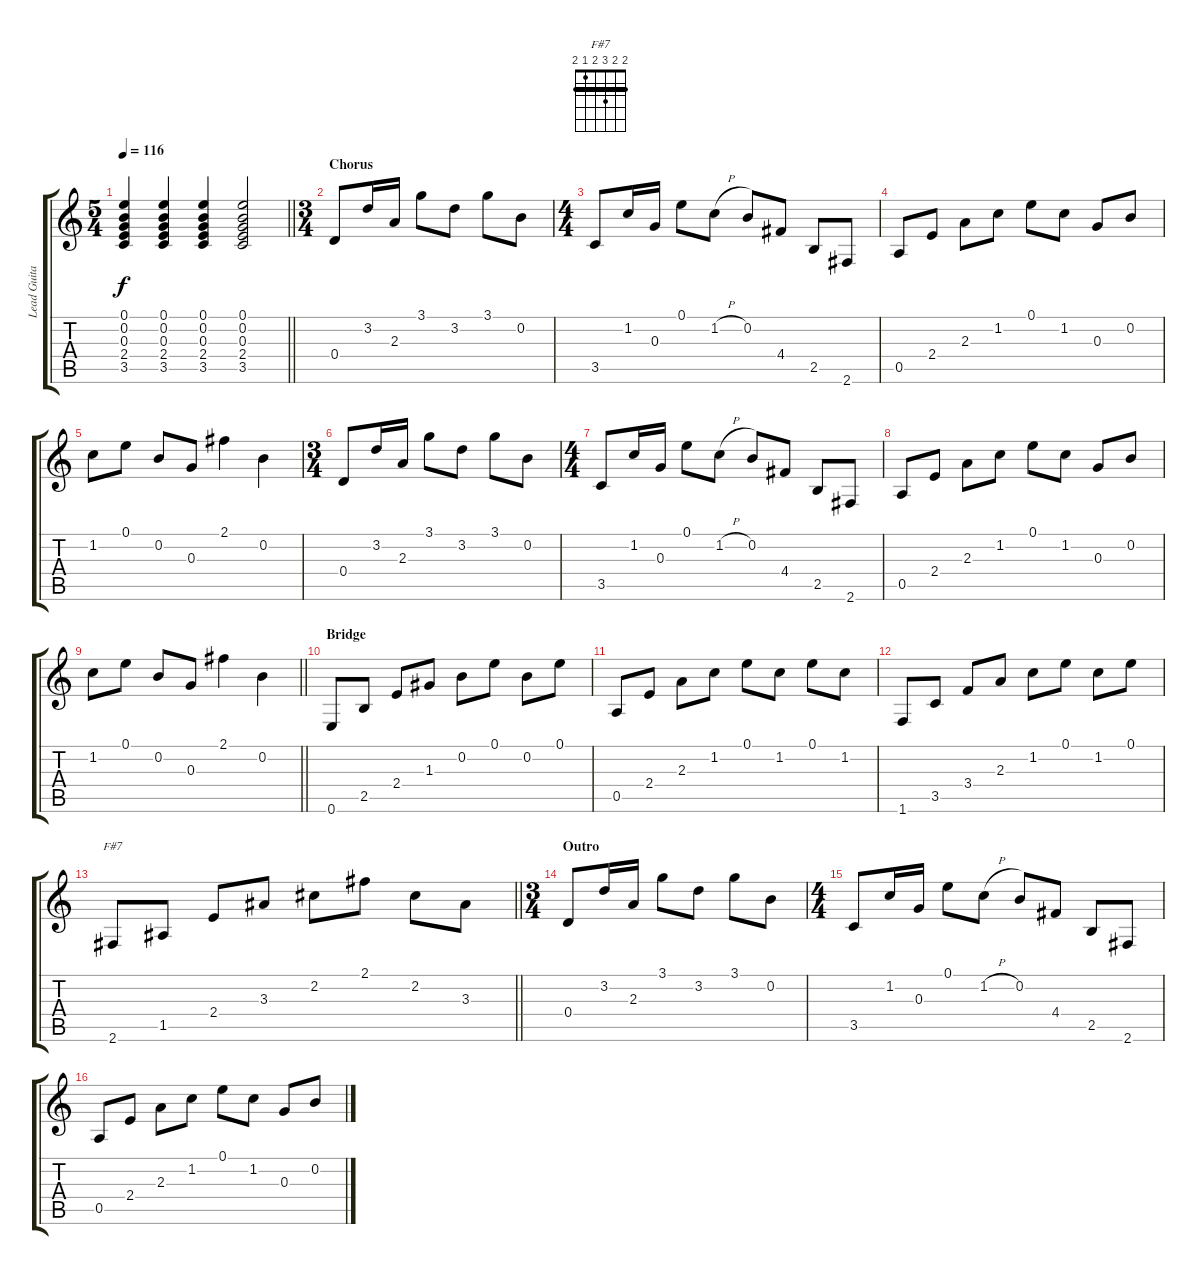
\track ("Lead Guitar" "Lead Guita") {instrument acousticguitarnylon}
\staff {score tabs}
\tuning (E4 B3 G3 D3 A2 E2) {hide}
\chord ("F#7" 2 2 3 2 1 2) {barre 2}
\ts (5 4)
\tempo 116
\clef g2
\barLineRight lightlight
\ks c
(0.1 0.2 0.3 2.4 3.5).4{dy f} (0.1 0.2 0.3 2.4 3.5).4 (0.1 0.2 0.3 2.4 3.5).4 (0.1 0.2 0.3 2.4 3.5).2 |
\ts (3 4)
\section ("" "Chorus")
0.4.8 3.2.16 2.3.16 3.1.8 3.2.8 3.1.8 0.2.8 |
\ts (4 4)
3.5.8 1.2.16 0.3.16 0.1.8 1.2{h}.8 0.2.8 4.4.8 2.5.8 2.6.8 |
0.5.8 2.4.8 2.3.8 1.2.8 0.1.8 1.2.8 0.3.8 0.2.8 |
1.2.8 0.1.8 0.2.8 0.3.8 2.1.4 0.2.4 |
\ts (3 4)
0.4.8 3.2.16 2.3.16 3.1.8 3.2.8 3.1.8 0.2.8 |
\ts (4 4)
3.5.8 1.2.16 0.3.16 0.1.8 1.2{h}.8 0.2.8 4.4.8 2.5.8 2.6.8 |
0.5.8 2.4.8 2.3.8 1.2.8 0.1.8 1.2.8 0.3.8 0.2.8 |
\barLineRight lightlight
1.2.8 0.1.8 0.2.8 0.3.8 2.1.4 0.2.4 |
\section ("" "Bridge")
0.6.8 2.5.8 2.4.8 1.3.8 0.2.8 0.1.8 0.2.8 0.1.8 |
0.5.8 2.4.8 2.3.8 1.2.8 0.1.8 1.2.8 0.1.8 1.2.8 |
1.6.8 3.5.8 3.4.8 2.3.8 1.2.8 0.1.8 1.2.8 0.1.8 |
\barLineRight lightlight
2.6.8{ch "F#7"} 1.5.8 2.4.8 3.3.8 2.2.8 2.1.8 2.2.8 3.3.8 |
\ts (3 4)
\section ("" "Outro")
0.4.8 3.2.16 2.3.16 3.1.8 3.2.8 3.1.8 0.2.8 |
\ts (4 4)
3.5.8 1.2.16 0.3.16 0.1.8 1.2{h}.8 0.2.8 4.4.8 2.5.8 2.6.8 |
0.5.8 2.4.8 2.3.8 1.2.8 0.1.8 1.2.8 0.3.8 0.2.8
